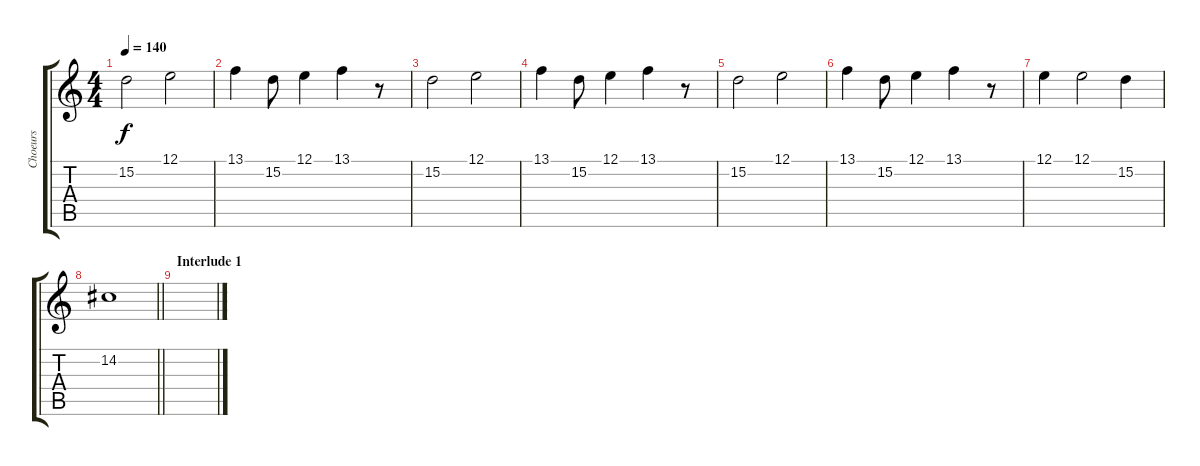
\track ("Choeurs " "Choeurs ") {instrument choiraahs}
\staff {score tabs}
\tuning (E4 B3 G3 D3 A2 E2) {hide}
\ts (4 4)
\tempo 140
\clef g2
\ks c
15.2.2{dy f} 12.1.2 |
13.1.4 15.2.8 12.1.4 13.1.4 r.8 |
15.2.2 12.1.2 |
13.1.4 15.2.8 12.1.4 13.1.4 r.8 |
15.2.2 12.1.2 |
13.1.4 15.2.8 12.1.4 13.1.4 r.8 |
12.1.4 12.1.2 15.2.4 |
\barLineRight lightlight
14.2.1 |
\section ("" "Interlude 1")
